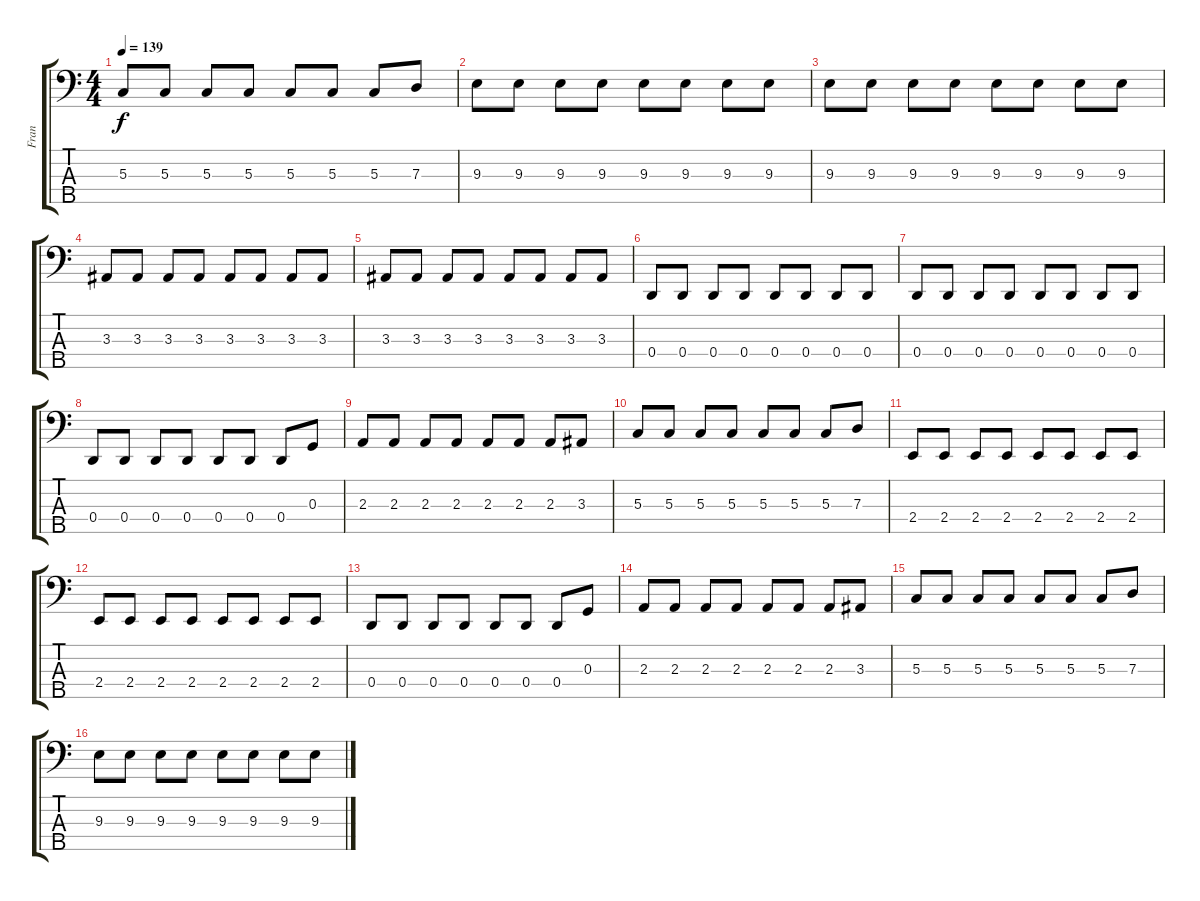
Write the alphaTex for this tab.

\track ("Fran" "Fran") {instrument electricbassfinger}
\staff {score tabs}
\tuning (F2 C2 G1 D1 A0) {hide}
\ts (4 4)
\tempo 139
\clef f4
\ks c
5.3.8{dy f} 5.3.8 5.3.8 5.3.8 5.3.8 5.3.8 5.3.8 7.3.8 |
9.3.8 9.3.8 9.3.8 9.3.8 9.3.8 9.3.8 9.3.8 9.3.8 |
9.3.8 9.3.8 9.3.8 9.3.8 9.3.8 9.3.8 9.3.8 9.3.8 |
3.3.8 3.3.8 3.3.8 3.3.8 3.3.8 3.3.8 3.3.8 3.3.8 |
3.3.8 3.3.8 3.3.8 3.3.8 3.3.8 3.3.8 3.3.8 3.3.8 |
0.4.8 0.4.8 0.4.8 0.4.8 0.4.8 0.4.8 0.4.8 0.4.8 |
0.4.8 0.4.8 0.4.8 0.4.8 0.4.8 0.4.8 0.4.8 0.4.8 |
0.4.8 0.4.8 0.4.8 0.4.8 0.4.8 0.4.8 0.4.8 0.3.8 |
2.3.8 2.3.8 2.3.8 2.3.8 2.3.8 2.3.8 2.3.8 3.3.8 |
5.3.8 5.3.8 5.3.8 5.3.8 5.3.8 5.3.8 5.3.8 7.3.8 |
2.4.8 2.4.8 2.4.8 2.4.8 2.4.8 2.4.8 2.4.8 2.4.8 |
2.4.8 2.4.8 2.4.8 2.4.8 2.4.8 2.4.8 2.4.8 2.4.8 |
0.4.8 0.4.8 0.4.8 0.4.8 0.4.8 0.4.8 0.4.8 0.3.8 |
2.3.8 2.3.8 2.3.8 2.3.8 2.3.8 2.3.8 2.3.8 3.3.8 |
5.3.8 5.3.8 5.3.8 5.3.8 5.3.8 5.3.8 5.3.8 7.3.8 |
9.3.8 9.3.8 9.3.8 9.3.8 9.3.8 9.3.8 9.3.8 9.3.8
